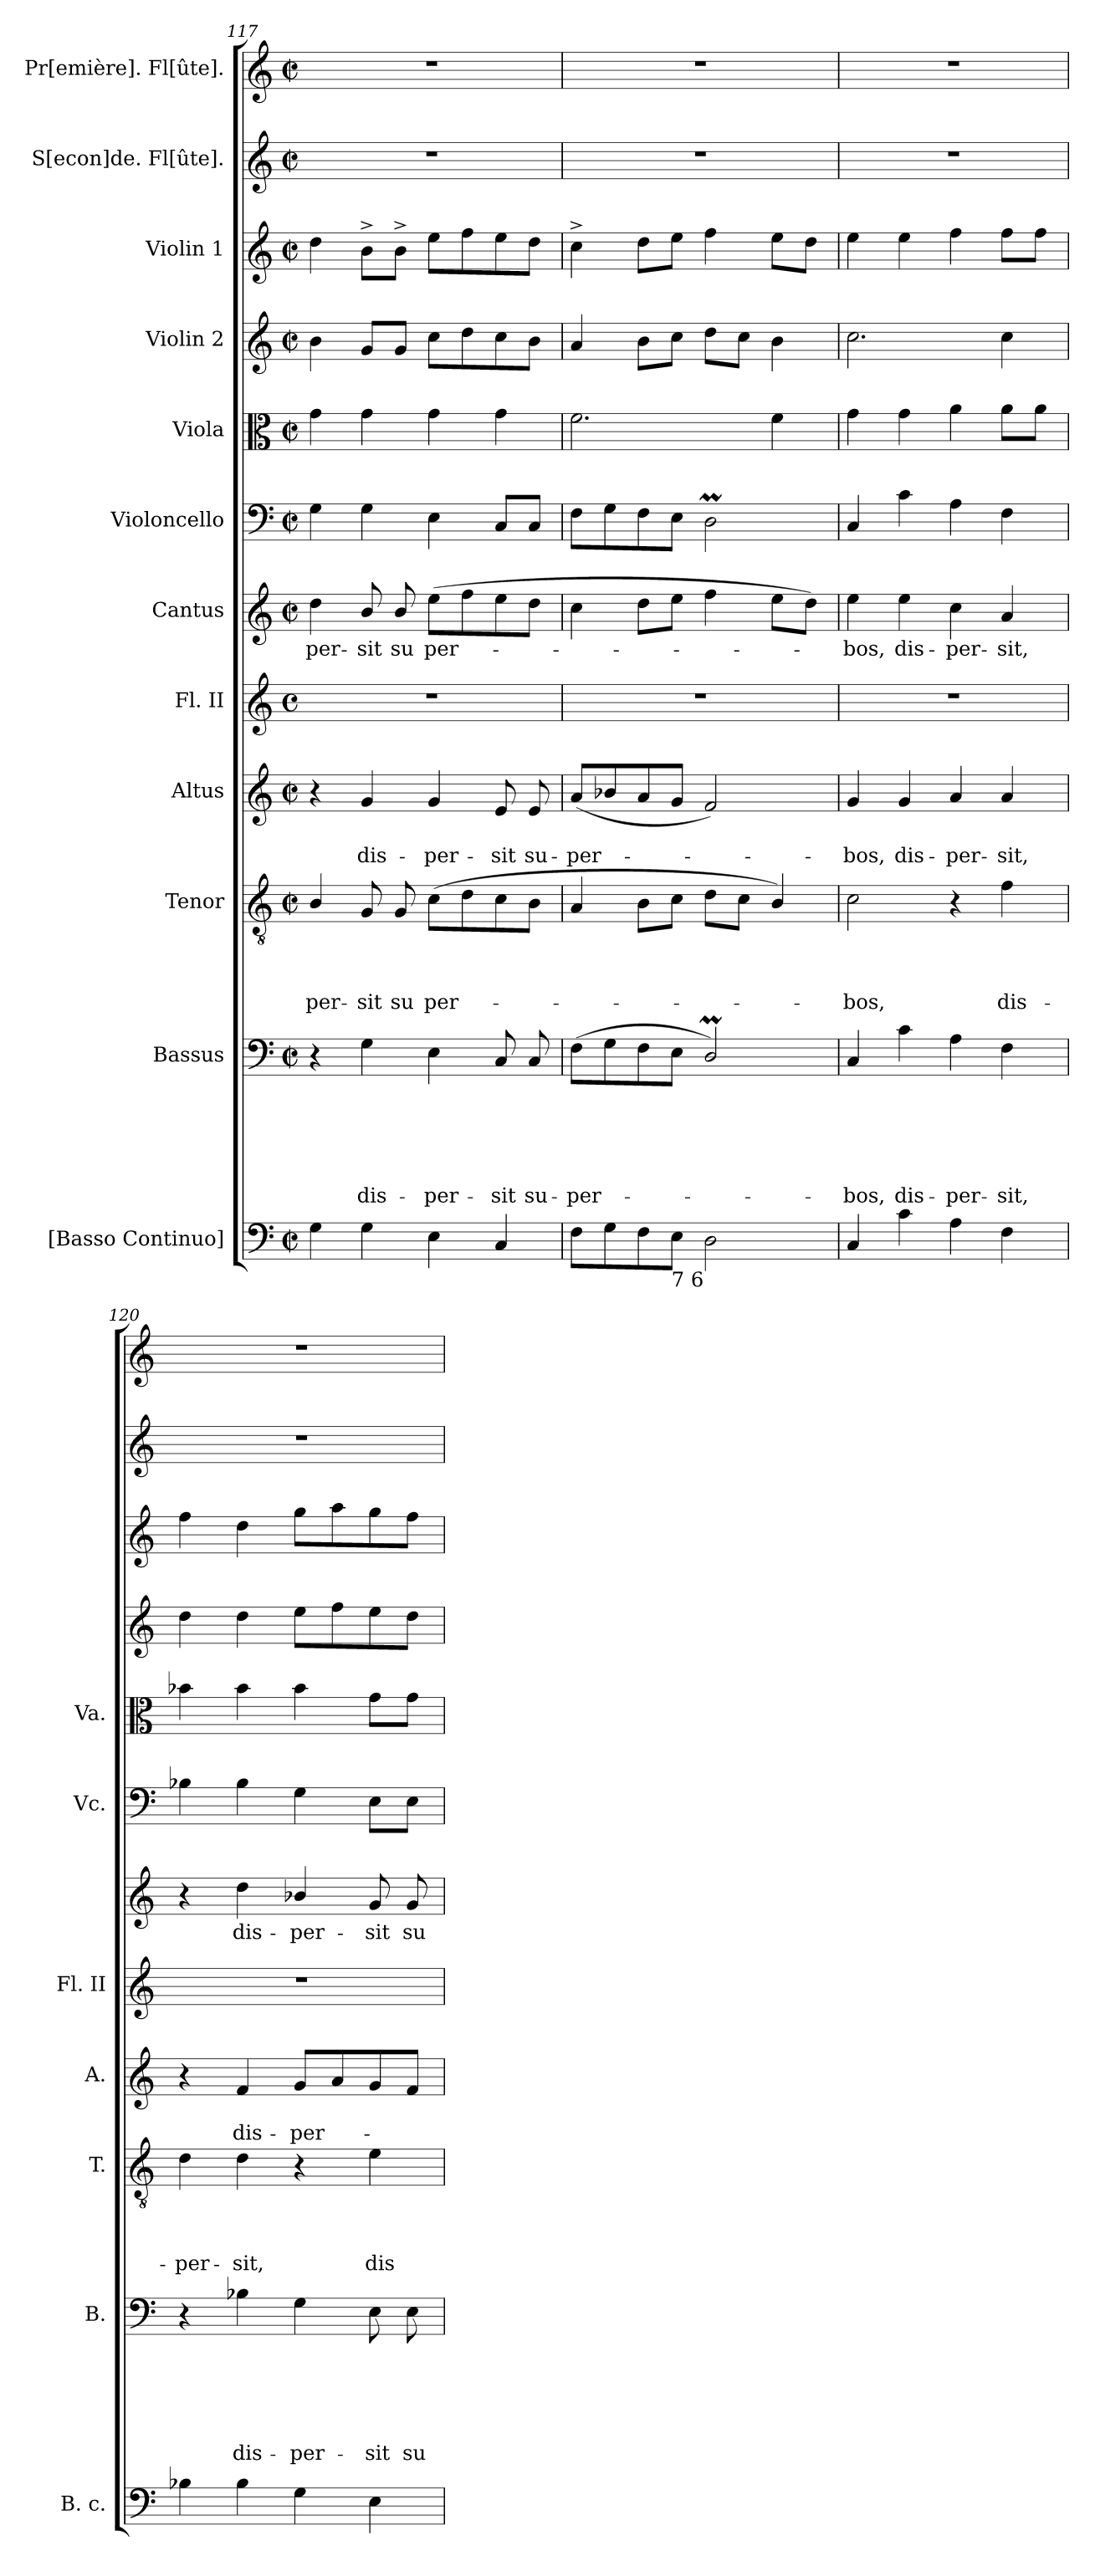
**kern	**kern	**text	**text	**text	**text	**text	**text	**kern	**text	**text	**text	**text	**kern	**text	**text	**kern	**kern	**text	**kern	**kern	**kern	**kern	**kern	**kern
*part12	*part11	*part11	*part11	*part11	*part11	*part11	*part11	*part10	*part10	*part10	*part10	*part10	*part9	*part9	*part9	*part8	*part7	*part7	*part6	*part5	*part4	*part3	*part2	*part1
*staff12	*staff11	*staff11	*staff11	*staff11	*staff11	*staff11	*staff11	*staff10	*staff10	*staff10	*staff10	*staff10	*staff9	*staff9	*staff9	*staff8	*staff7	*staff7	*staff6	*staff5	*staff4	*staff3	*staff2	*staff1
*I"[Basso Continuo]	*I"Bassus	*	*	*	*	*	*	*I"Tenor	*	*	*	*	*I"Altus	*	*	*I"Fl. II	*I"Cantus	*	*I"Violoncello	*I"Viola	*I"Violin 2	*I"Violin 1	*I"S[econ]de. Fl[ûte].	*I"Pr[emière]. Fl[ûte].
*I'B. c.	*I'B.	*	*	*	*	*	*	*I'T.	*	*	*	*	*I'A.	*	*	*I'Fl. II	*	*	*I'Vc.	*I'Va.	*	*	*	*
*clefF4	*clefF4	*	*	*	*	*	*	*clefGv2	*	*	*	*	*clefG2	*	*	*clefG2	*clefG2	*	*clefF4	*clefC3	*clefG2	*clefG2	*clefG2	*clefG2
*k[]	*k[]	*	*	*	*	*	*	*k[]	*	*	*	*	*k[]	*	*	*k[]	*k[]	*	*k[]	*k[]	*k[]	*k[]	*k[]	*k[]
*C:	*C:	*	*	*	*	*	*	*C:	*	*	*	*	*C:	*	*	*C:	*C:	*	*C:	*C:	*C:	*C:	*C:	*C:
*M2/2	*M2/2	*	*	*	*	*	*	*M2/2	*	*	*	*	*M2/2	*	*	*M4/4	*M2/2	*	*M2/2	*M2/2	*M2/2	*M2/2	*M2/2	*M2/2
*met(c|)	*met(c|)	*	*	*	*	*	*	*met(c|)	*	*	*	*	*met(c|)	*	*	*met(c)	*met(c|)	*	*met(c|)	*met(c|)	*met(c|)	*met(c|)	*met(c|)	*met(c|)
=117	=117	=117	=117	=117	=117	=117	=117	=117	=117	=117	=117	=117	=117	=117	=117	=117	=117	=117	=117	=117	=117	=117	=117	=117
!	!	!	!	!	!	!	!	!	!	!	!	!LO:LY:b	!	!	!	!	!	!LO:LY:b	!	!	!	!	!	!
4G\	4r	.	.	.	.	.	.	4B/	.	.	.	-per-	4r	.	.	1r	4dd\	-per-	4G\	4g\	4b\	4dd\	1r	1r
!	!	!	!	!	!	!	!LO:LY:b	!	!	!	!	!LO:LY:b:rj	!	!	!LO:LY:b	!	!	!LO:LY:b:rj	!	!	!	!	!	!
4G\	4G\	.	.	.	.	.	dis-	8G/	.	.	.	-sit	4g/	.	dis-	.	8b/	-sit	4G\	4g\	8g/L	8b^>\L	.	.
!	!	!	!	!	!	!	!	!	!	!	!	!LO:LY:b	!	!	!	!	!	!LO:LY:b	!	!	!	!	!	!
.	.	.	.	.	.	.	.	8G/	.	.	.	su	.	.	.	.	8b/	su	.	.	8g/J	8b^>\J	.	.
!	!	!	!	!	!	!	!LO:LY:b	!	!	!	!	!LO:LY:b	!	!	!LO:LY:b	!	!	!LO:LY:b	!	!	!	!	!	!
4E\	4E\	.	.	.	.	.	-per-	(>8c\L	.	.	.	per-	4g/	.	-per-	.	(>8ee\L	per-	4E\	4g\	8cc\L	8ee\L	.	.
.	.	.	.	.	.	.	.	8d\	.	.	.	.	.	.	.	.	8ff\	.	.	.	8dd\	8ff\	.	.
!	!	!	!	!	!	!	!LO:LY:b	!	!	!	!	!	!	!	!LO:LY:b	!	!	!	!	!	!	!	!	!
4C/	8C/	.	.	.	.	.	-sit	8c\	.	.	.	.	8e/	.	-sit	.	8ee\	.	8C/L	4g\	8cc\	8ee\	.	.
!	!	!	!	!	!	!	!LO:LY:b	!	!	!	!	!	!	!	!LO:LY:b	!	!	!	!	!	!	!	!	!
.	8C/	.	.	.	.	.	su-	8B\J	.	.	.	.	8e/	.	su-	.	8dd\J	.	8C/J	.	8b\J	8dd\J	.	.
=118	=118	=118	=118	=118	=118	=118	=118	=118	=118	=118	=118	=118	=118	=118	=118	=118	=118	=118	=118	=118	=118	=118	=118	=118
!	!	!	!	!	!	!	!LO:LY:b	!	!	!	!	!	!	!	!LO:LY:b	!	!	!	!	!	!	!	!	!
8F\L	(>8F\L	.	.	.	.	.	-per-	4A/	.	.	.	.	(<8a/L	.	-per-	1r	4cc\	.	8F\L	2.f\	4a/	4cc^>\	1r	1r
8G\	8G\	.	.	.	.	.	.	.	.	.	.	.	8b-X/	.	.	.	.	.	8G\	.	.	.	.	.
8F\	8F\	.	.	.	.	.	.	8B\L	.	.	.	.	8a/	.	.	.	8dd\L	.	8F\	.	8b\L	8dd\L	.	.
!LO:TX:b:t=7 6	!	!	!	!	!	!	!	!	!	!	!	!	!	!	!	!	!	!	!	!	!	!	!	!
8E\J	8E\J	.	.	.	.	.	.	8c\J	.	.	.	.	8g/J	.	.	.	8ee\J	.	8E\J	.	8cc\J	8ee\J	.	.
2D\	2DM/)	.	.	.	.	.	.	8d\L	.	.	.	.	2f/)	.	.	.	4ff\	.	2DM\	.	8dd\L	4ff\	.	.
.	.	.	.	.	.	.	.	8c\J	.	.	.	.	.	.	.	.	.	.	.	.	8cc\J	.	.	.
.	.	.	.	.	.	.	.	4B/)	.	.	.	.	.	.	.	.	8ee\L	.	.	4f\	4b\	8ee\L	.	.
.	.	.	.	.	.	.	.	.	.	.	.	.	.	.	.	.	8dd\J)	.	.	.	.	8dd\J	.	.
=119	=119	=119	=119	=119	=119	=119	=119	=119	=119	=119	=119	=119	=119	=119	=119	=119	=119	=119	=119	=119	=119	=119	=119	=119
!	!	!	!	!	!	!	!LO:LY:b	!	!	!	!	!LO:LY:b	!	!	!LO:LY:b	!	!	!LO:LY:b	!	!	!	!	!	!
4C/	4C/	.	.	.	.	.	-bos,	2c\	.	.	.	-bos,	4g/	.	-bos,	1r	4ee\	-bos,	4C/	4g\	2.cc\	4ee\	1r	1r
!	!	!	!	!	!	!	!LO:LY:b	!	!	!	!	!	!	!	!LO:LY:b	!	!	!LO:LY:b	!	!	!	!	!	!
4c\	4c\	.	.	.	.	.	dis-	.	.	.	.	.	4g/	.	dis-	.	4ee\	dis-	4c\	4g\	.	4ee\	.	.
!	!	!	!	!	!	!	!LO:LY:b	!	!	!	!	!	!	!	!LO:LY:b	!	!	!LO:LY:b	!	!	!	!	!	!
4A>\	4A\	.	.	.	.	.	-per-	4r	.	.	.	.	4a/	.	-per-	.	4cc\	-per-	4A\	4a\	.	4ff\	.	.
!	!	!	!	!	!	!	!LO:LY:b	!	!	!	!	!LO:LY:b	!	!	!LO:LY:b	!	!	!LO:LY:b	!	!	!	!	!	!
4F\	4F\	.	.	.	.	.	-sit,	4f\	.	.	.	dis-	4a/	.	-sit,	.	4a/	-sit,	4F\	8a\L	4cc\	8ff\L	.	.
.	.	.	.	.	.	.	.	.	.	.	.	.	.	.	.	.	.	.	.	8a\J	.	8ff\J	.	.
!!LO:LB:g=z
=120	=120	=120	=120	=120	=120	=120	=120	=120	=120	=120	=120	=120	=120	=120	=120	=120	=120	=120	=120	=120	=120	=120	=120	=120
!	!	!	!	!	!	!	!	!	!	!	!	!LO:LY:b	!	!	!	!	!	!	!	!	!	!	!	!
4B-X\	4r	.	.	.	.	.	.	4d\	.	.	.	-per-	4r	.	.	1r	4r	.	4B-X\	4b-X\	4dd\	4ff\	1r	1r
!	!	!	!	!	!	!	!LO:LY:b	!	!	!	!	!LO:LY:b	!	!	!LO:LY:b	!	!	!LO:LY:b	!	!	!	!	!	!
4B-\	4B-X\	.	.	.	.	.	dis-	4d\	.	.	.	-sit,	4f/	.	dis-	.	4dd\	dis-	4B-\	4b-\	4dd\	4dd\	.	.
!	!	!	!	!	!	!	!LO:LY:b:rj	!	!	!	!	!	!	!	!LO:LY:b	!	!	!LO:LY:b:rj	!	!	!	!	!	!
4G>\	4G\	.	.	.	.	.	-per-	4r	.	.	.	.	8g/L	.	-per-	.	4b-X/	-per-	4G\	4b-\	8ee\L	8gg\L	.	.
.	.	.	.	.	.	.	.	.	.	.	.	.	8a/	.	.	.	.	.	.	.	8ff\	8aa\	.	.
!	!	!	!	!	!	!	!LO:LY:b	!	!	!	!	!LO:LY:b	!	!	!	!	!	!LO:LY:b	!	!	!	!	!	!
4E\	8E\	.	.	.	.	.	-sit	4e\	.	.	.	dis-	8g/	.	.	.	8g/	-sit	8E\L	8g\L	8ee\	8gg\	.	.
!	!	!	!	!	!	!	!LO:LY:b	!	!	!	!	!	!	!	!	!	!	!LO:LY:b	!	!	!	!	!	!
.	8E\	.	.	.	.	.	su-	.	.	.	.	.	8f/J	.	.	.	8g/	su-	8E\J	8g\J	8dd\J	8ff\J	.	.
=	=	=	=	=	=	=	=	=	=	=	=	=	=	=	=	=	=	=	=	=	=	=	=	=
*-	*-	*-	*-	*-	*-	*-	*-	*-	*-	*-	*-	*-	*-	*-	*-	*-	*-	*-	*-	*-	*-	*-	*-	*-
